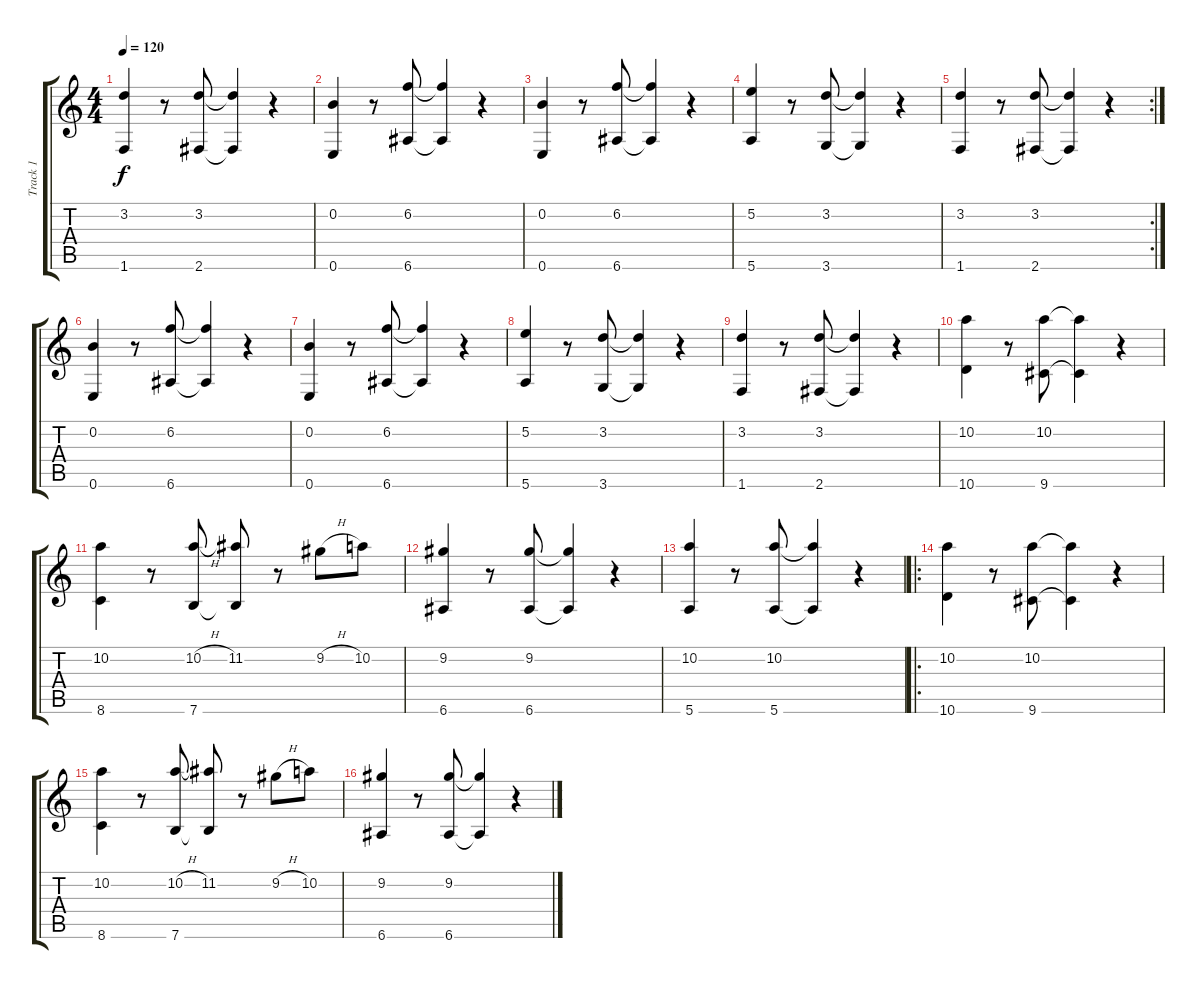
\track ("Track 1" "Track 1") {instrument acousticguitarnylon}
\staff {score tabs}
\tuning (E4 B3 G3 D3 A2 E2) {hide}
\ts (4 4)
\tempo 120
\clef g2
\ks c
(3.2 1.6).4{dy f} r.8 (3.2 2.6).8 (3.2{t} 2.6{t}).4 r.4 |
(0.2 0.6).4 r.8 (6.2 6.6).8 (6.2{t} 6.6{t}).4 r.4 |
(0.2 0.6).4 r.8 (6.2 6.6).8 (6.2{t} 6.6{t}).4 r.4 |
(5.2 5.6).4 r.8 (3.2 3.6).8 (3.2{t} 3.6{t}).4 r.4 |
\rc 2
(3.2 1.6).4 r.8 (3.2 2.6).8 (3.2{t} 2.6{t}).4 r.4 |
(0.2 0.6).4 r.8 (6.2 6.6).8 (6.2{t} 6.6{t}).4 r.4 |
(0.2 0.6).4 r.8 (6.2 6.6).8 (6.2{t} 6.6{t}).4 r.4 |
(5.2 5.6).4 r.8 (3.2 3.6).8 (3.2{t} 3.6{t}).4 r.4 |
(3.2 1.6).4 r.8 (3.2 2.6).8 (3.2{t} 2.6{t}).4 r.4 |
(10.2 10.6).4 r.8 (10.2 9.6).8 (10.2{t} 9.6{t}).4 r.4 |
(10.2 8.6).4 r.8 (10.2{h} 7.6).8 (11.2 7.6{t}).8 r.8 9.2{h}.8 10.2.8 |
(9.2 6.6).4 r.8 (9.2 6.6).8 (9.2{t} 6.6{t}).4 r.4 |
(10.2 5.6).4 r.8 (10.2 5.6).8 (10.2{t} 5.6{t}).4 r.4 |
\ro
(10.2 10.6).4 r.8 (10.2 9.6).8 (10.2{t} 9.6{t}).4 r.4 |
(10.2 8.6).4 r.8 (10.2{h} 7.6).8 (11.2 7.6{t}).8 r.8 9.2{h}.8 10.2.8 |
(9.2 6.6).4 r.8 (9.2 6.6).8 (9.2{t} 6.6{t}).4 r.4
